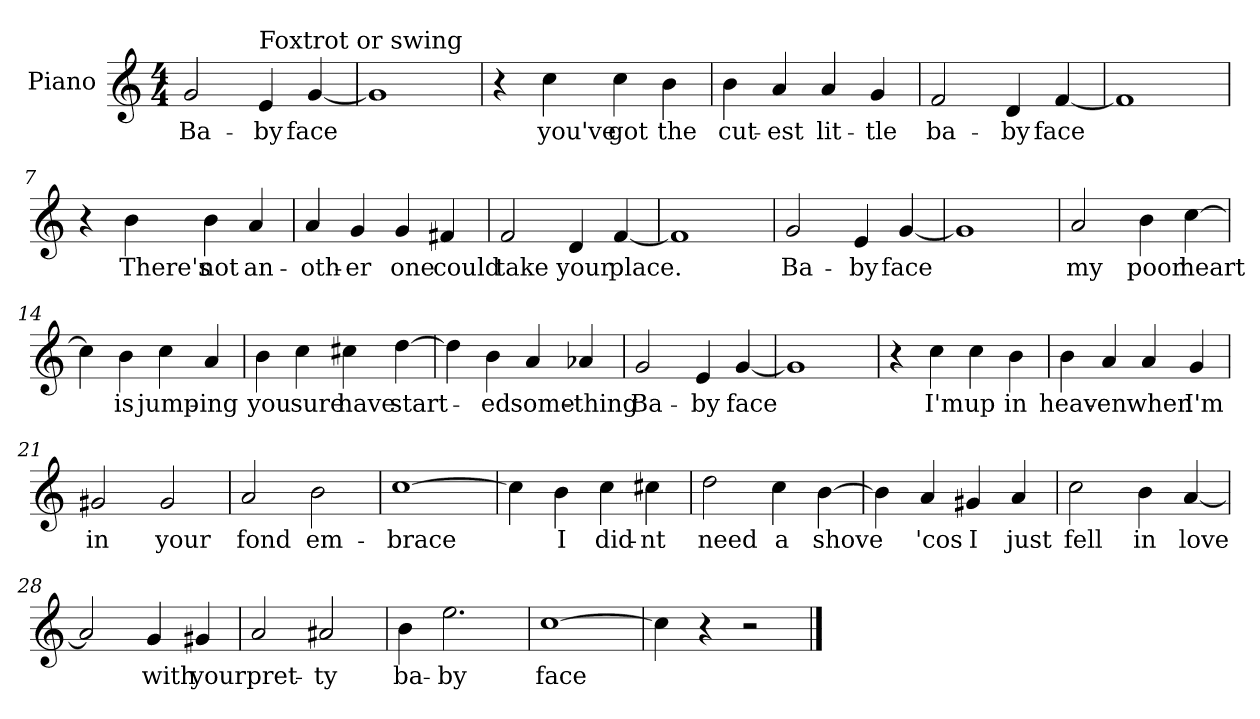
**kern	**text
*part1	*part1
*staff1	*staff1
*I"Piano	*
*I'Pno	*
*clefG2	*
*k[]	*
*C:	*
*M4/4	*
=1	=1
2g/	Ba-
!LO:TX:a:t=Foxtrot or swing	!
4e/	-by
[4g/	face
=2	=2
1g]	.
=3	=3
4r	.
4cc\	you've
4cc\	got
4b\	the
=4	=4
4b\	cut-
4a/	-est
4a/	lit-
4g/	-tle
=5	=5
2f/	ba-
4d/	-by
[4f/	face
=6	=6
1f]	.
!!LO:LB:g=z
=7	=7
4r	.
4b\	There's
4b\	not
4a/	an-
=8	=8
4a/	oth-
4g/	-er
4g/	one
4f#X/	could
=9	=9
2f/	take
4d/	your
[4f/	place.
=10	=10
1f]	.
=11	=11
2g/	Ba-
4e/	-by
[4g/	face
=12	=12
1g]	.
!!LO:LB:g=z
=13	=13
2a/	my
4b\	poor
[4cc\	heart
=14	=14
4cc\]	.
4b\	is
4cc\	jump-
4a/	-ing
=15	=15
4b\	you
4cc\	sure
4cc#X\	have
[4dd\	start-
=16	=16
4dd\]	.
4b\	-ed
4a/	some-
4a-X/	-thing
=17	=17
2g/	Ba-
4e/	-by
[4g/	face
!!LO:LB:g=z
=18	=18
1g]	.
=19	=19
4r	.
4cc\	I'm
4cc\	up
4b\	in
=20	=20
4b\	heav-
4a/	-en
4a/	when
4g/	I'm
=21	=21
2g#X/	in
2g#/	your
=22	=22
2a/	fond
2b\	em-
=23	=23
[1cc	-brace
=24	=24
4cc\]	.
4b\	I
4cc\	did-
4cc#X\	-nt
!!LO:LB:g=z
=25	=25
2dd\	need
4cc\	a
[4b\	shove
=26	=26
4b\]	.
4a/	'cos
4g#X/	I
4a/	just
=27	=27
2cc\	fell
4b\	in
[4a/	love
=28	=28
2a/]	.
4g/	with
4g#X/	your
=29	=29
2a/	pret-
2a#X/	-ty
=30	=30
4b\	ba-
2.ee\	-by
=31	=31
[1cc	face
=32	=32
4cc\]	.
4r	.
2r	.
==	==
*-	*-
